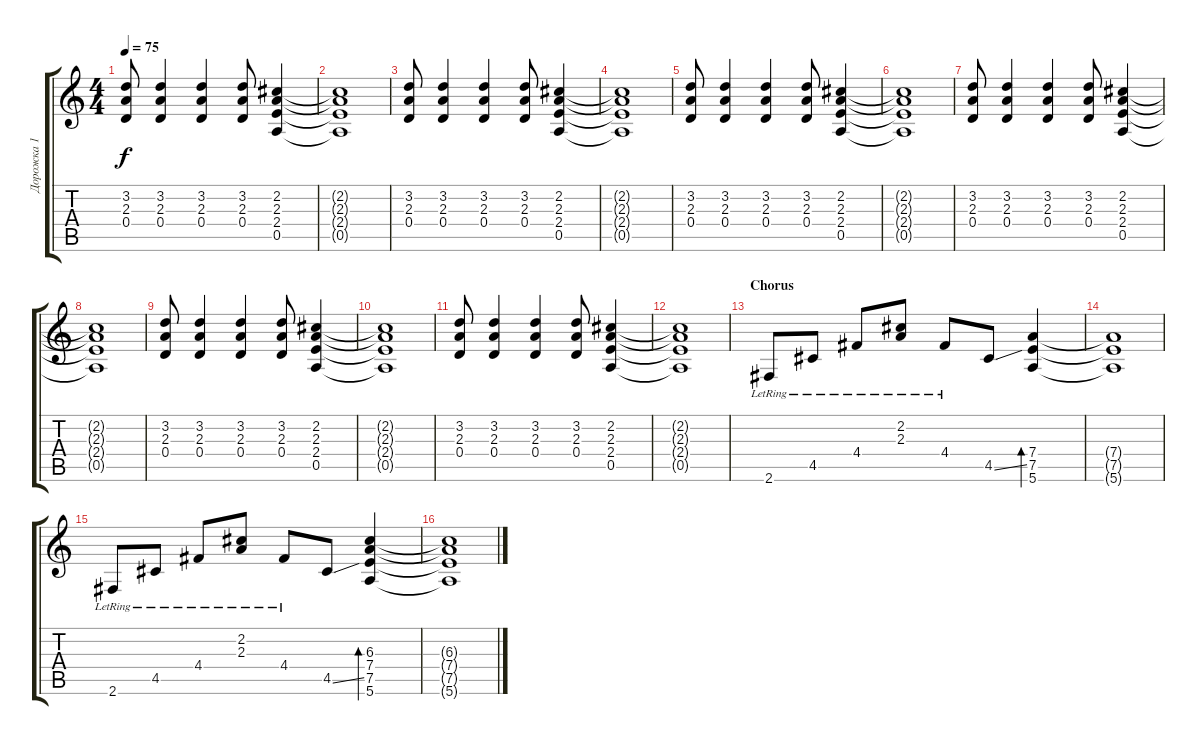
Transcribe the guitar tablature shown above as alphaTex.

\track ("Дорожка 1" "Дорожка 1") {instrument electricguitarjazz}
\staff {score tabs}
\tuning (E4 B3 G3 D3 A2 E2) {hide}
\ts (4 4)
\tempo 75
\clef g2
\ks c
(3.2 2.3 0.4).8{dy f} (3.2 2.3 0.4).4 (3.2 2.3 0.4).4 (3.2 2.3 0.4).8 (2.2 2.3 2.4 0.5).4 |
(2.2{t} 2.3{t} 2.4{t} 0.5{t}).1 |
(3.2 2.3 0.4).8 (3.2 2.3 0.4).4 (3.2 2.3 0.4).4 (3.2 2.3 0.4).8 (2.2 2.3 2.4 0.5).4 |
(2.2{t} 2.3{t} 2.4{t} 0.5{t}).1 |
(3.2 2.3 0.4).8 (3.2 2.3 0.4).4 (3.2 2.3 0.4).4 (3.2 2.3 0.4).8 (2.2 2.3 2.4 0.5).4 |
(2.2{t} 2.3{t} 2.4{t} 0.5{t}).1 |
(3.2 2.3 0.4).8 (3.2 2.3 0.4).4 (3.2 2.3 0.4).4 (3.2 2.3 0.4).8 (2.2 2.3 2.4 0.5).4 |
(2.2{t} 2.3{t} 2.4{t} 0.5{t}).1 |
(3.2 2.3 0.4).8 (3.2 2.3 0.4).4 (3.2 2.3 0.4).4 (3.2 2.3 0.4).8 (2.2 2.3 2.4 0.5).4 |
(2.2{t} 2.3{t} 2.4{t} 0.5{t}).1 |
(3.2 2.3 0.4).8 (3.2 2.3 0.4).4 (3.2 2.3 0.4).4 (3.2 2.3 0.4).8 (2.2 2.3 2.4 0.5).4 |
(2.2{t} 2.3{t} 2.4{t} 0.5{t}).1 |
\section ("" "Chorus")
2.6{lr}.8 4.5{lr}.8 4.4{lr}.8 (2.2{lr} 2.3{lr}).8 4.4{lr}.8 4.5{ss}.8 (7.4 7.5 5.6).4{bd 30} |
(7.4{t} 7.5{t} 5.6{t}).1 |
2.6{lr}.8 4.5{lr}.8 4.4{lr}.8 (2.2{lr} 2.3{lr}).8 4.4{lr}.8 4.5{ss}.8 (6.3 7.4 7.5 5.6).4{bd 30} |
(6.3{t} 7.4{t} 7.5{t} 5.6{t}).1
